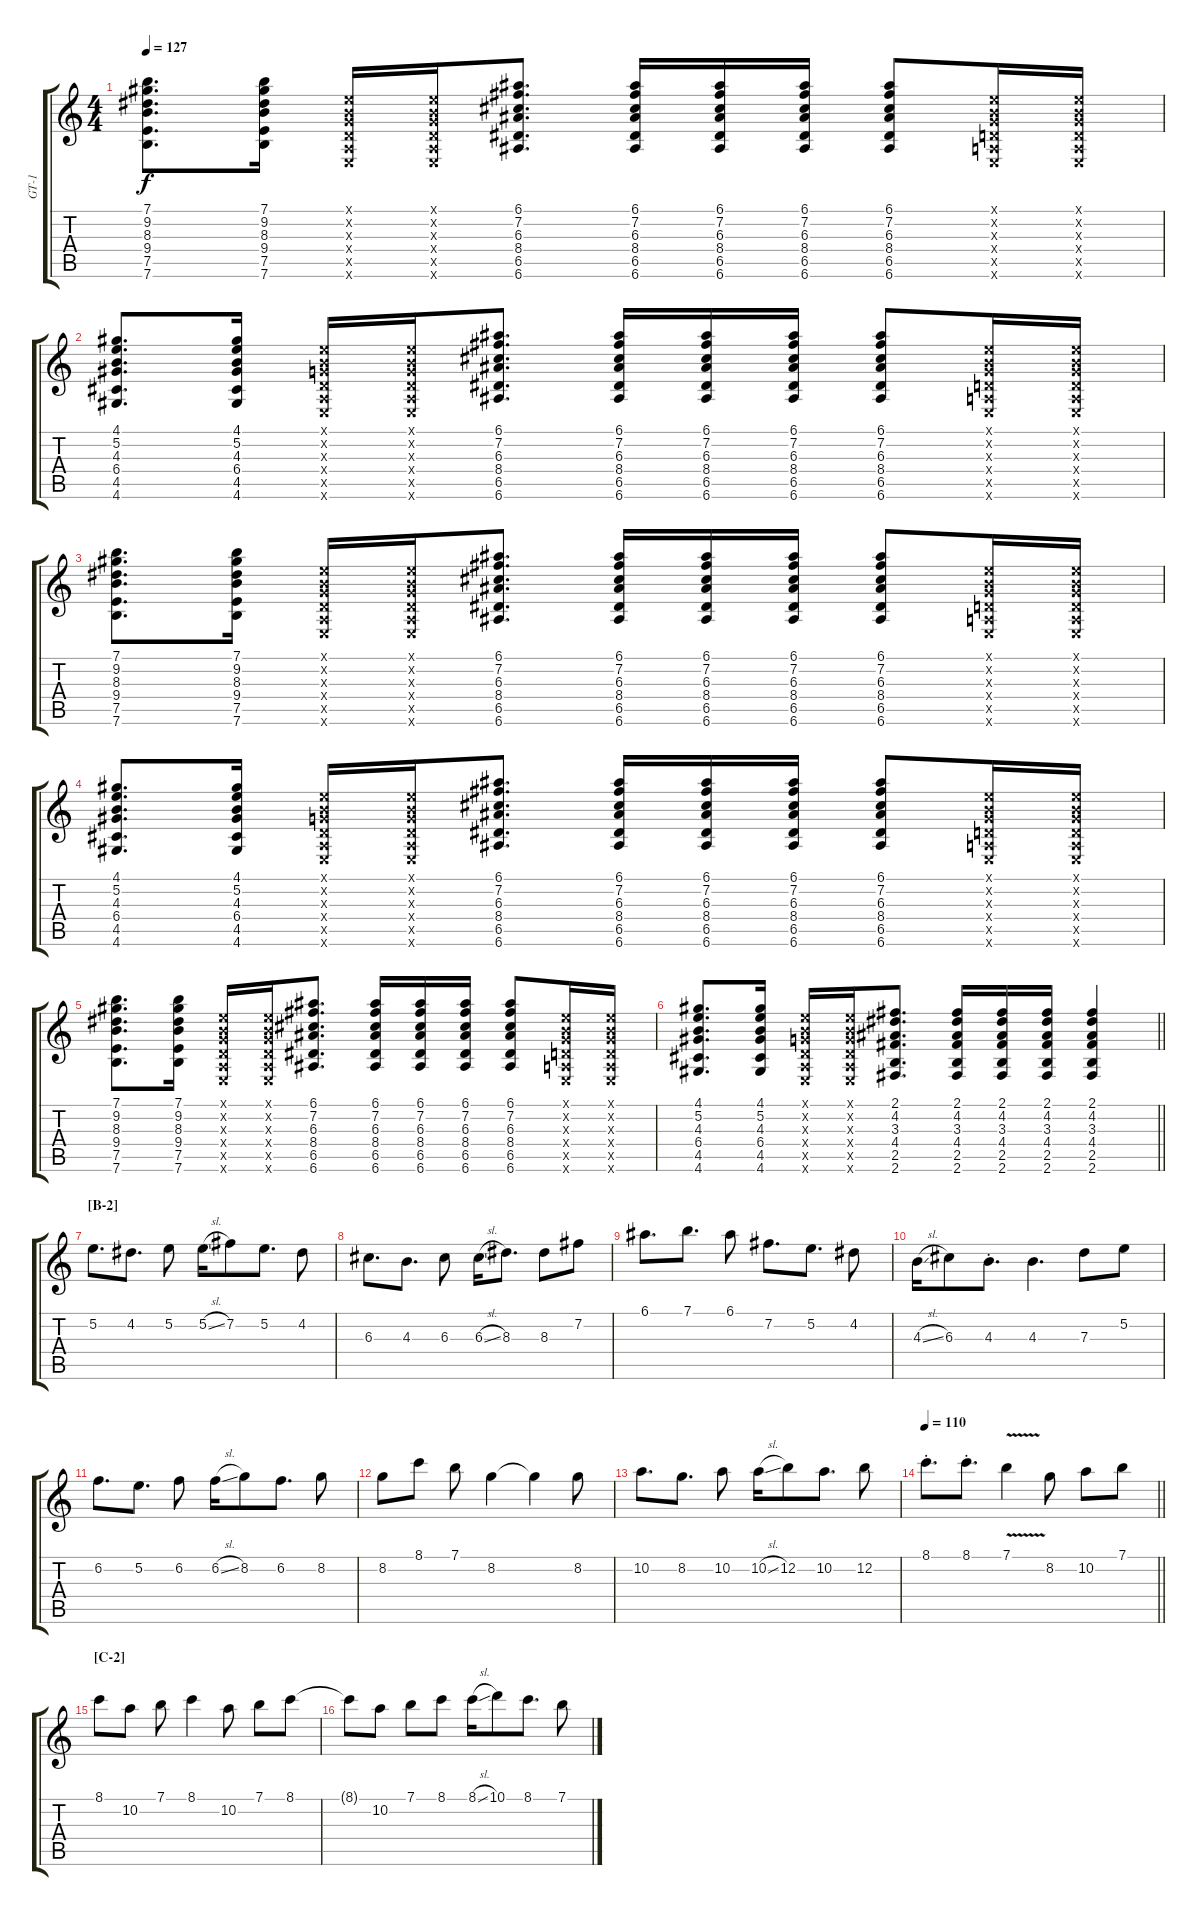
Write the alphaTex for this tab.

\track ("GT-1" "GT-1") {instrument acousticguitarsteel}
\staff {score tabs}
\tuning (E4 B3 G3 D3 A2 E2) {hide}
\ts (4 4)
\tempo 127
\clef g2
\ks c
(7.1 9.2 8.3 9.4 7.5 7.6).8{d dy f} (7.1 9.2 8.3 9.4 7.5 7.6).16 (0.1{x} 0.2{x} 0.3{x} 0.4{x} 0.5{x} 0.6{x}).16 (0.1{x} 0.2{x} 0.3{x} 0.4{x} 0.5{x} 0.6{x}).16 (6.1 7.2 6.3 8.4 6.5 6.6).8{d} (6.1 7.2 6.3 8.4 6.5 6.6).16 (6.1 7.2 6.3 8.4 6.5 6.6).16 (6.1 7.2 6.3 8.4 6.5 6.6).16 (6.1 7.2 6.3 8.4 6.5 6.6).8 (0.1{x} 0.2{x} 0.3{x} 0.4{x} 0.5{x} 0.6{x}).16 (0.1{x} 0.2{x} 0.3{x} 0.4{x} 0.5{x} 0.6{x}).16 |
(4.1 5.2 4.3 6.4 4.5 4.6).8{d} (4.1 5.2 4.3 6.4 4.5 4.6).16 (0.1{x} 0.2{x} 0.3{x} 0.4{x} 0.5{x} 0.6{x}).16 (0.1{x} 0.2{x} 0.3{x} 0.4{x} 0.5{x} 0.6{x}).16 (6.1 7.2 6.3 8.4 6.5 6.6).8{d} (6.1 7.2 6.3 8.4 6.5 6.6).16 (6.1 7.2 6.3 8.4 6.5 6.6).16 (6.1 7.2 6.3 8.4 6.5 6.6).16 (6.1 7.2 6.3 8.4 6.5 6.6).8 (0.1{x} 0.2{x} 0.3{x} 0.4{x} 0.5{x} 0.6{x}).16 (0.1{x} 0.2{x} 0.3{x} 0.4{x} 0.5{x} 0.6{x}).16 |
(7.1 9.2 8.3 9.4 7.5 7.6).8{d} (7.1 9.2 8.3 9.4 7.5 7.6).16 (0.1{x} 0.2{x} 0.3{x} 0.4{x} 0.5{x} 0.6{x}).16 (0.1{x} 0.2{x} 0.3{x} 0.4{x} 0.5{x} 0.6{x}).16 (6.1 7.2 6.3 8.4 6.5 6.6).8{d} (6.1 7.2 6.3 8.4 6.5 6.6).16 (6.1 7.2 6.3 8.4 6.5 6.6).16 (6.1 7.2 6.3 8.4 6.5 6.6).16 (6.1 7.2 6.3 8.4 6.5 6.6).8 (0.1{x} 0.2{x} 0.3{x} 0.4{x} 0.5{x} 0.6{x}).16 (0.1{x} 0.2{x} 0.3{x} 0.4{x} 0.5{x} 0.6{x}).16 |
(4.1 5.2 4.3 6.4 4.5 4.6).8{d} (4.1 5.2 4.3 6.4 4.5 4.6).16 (0.1{x} 0.2{x} 0.3{x} 0.4{x} 0.5{x} 0.6{x}).16 (0.1{x} 0.2{x} 0.3{x} 0.4{x} 0.5{x} 0.6{x}).16 (6.1 7.2 6.3 8.4 6.5 6.6).8{d} (6.1 7.2 6.3 8.4 6.5 6.6).16 (6.1 7.2 6.3 8.4 6.5 6.6).16 (6.1 7.2 6.3 8.4 6.5 6.6).16 (6.1 7.2 6.3 8.4 6.5 6.6).8 (0.1{x} 0.2{x} 0.3{x} 0.4{x} 0.5{x} 0.6{x}).16 (0.1{x} 0.2{x} 0.3{x} 0.4{x} 0.5{x} 0.6{x}).16 |
(7.1 9.2 8.3 9.4 7.5 7.6).8{d} (7.1 9.2 8.3 9.4 7.5 7.6).16 (0.1{x} 0.2{x} 0.3{x} 0.4{x} 0.5{x} 0.6{x}).16 (0.1{x} 0.2{x} 0.3{x} 0.4{x} 0.5{x} 0.6{x}).16 (6.1 7.2 6.3 8.4 6.5 6.6).8{d} (6.1 7.2 6.3 8.4 6.5 6.6).16 (6.1 7.2 6.3 8.4 6.5 6.6).16 (6.1 7.2 6.3 8.4 6.5 6.6).16 (6.1 7.2 6.3 8.4 6.5 6.6).8 (0.1{x} 0.2{x} 0.3{x} 0.4{x} 0.5{x} 0.6{x}).16 (0.1{x} 0.2{x} 0.3{x} 0.4{x} 0.5{x} 0.6{x}).16 |
\barLineRight lightlight
(4.1 5.2 4.3 6.4 4.5 4.6).8{d} (4.1 5.2 4.3 6.4 4.5 4.6).16 (0.1{x} 0.2{x} 0.3{x} 0.4{x} 0.5{x} 0.6{x}).16 (0.1{x} 0.2{x} 0.3{x} 0.4{x} 0.5{x} 0.6{x}).16 (2.1 4.2 3.3 4.4 2.5 2.6).8{d} (2.1 4.2 3.3 4.4 2.5 2.6).16 (2.1 4.2 3.3 4.4 2.5 2.6).16 (2.1 4.2 3.3 4.4 2.5 2.6).16 (2.1 4.2 3.3 4.4 2.5 2.6).4 |
\section ("" "[B-2]")
5.2.8{d} 4.2.8{d} 5.2.8 5.2{sl}.16 7.2.8 5.2.8{d} 4.2.8 |
6.3.8{d} 4.3.8{d} 6.3.8 6.3{sl}.16 8.3.8{d} 8.3.8 7.2.8 |
6.1.8{d} 7.1.8{d} 6.1.8 7.2.8{d} 5.2.8{d} 4.2.8 |
4.3{sl}.16 6.3.8 4.3{st}.8{d} 4.3.4{d} 7.3.8 5.2.8 |
6.2.8{d} 5.2.8{d} 6.2.8 6.2{sl}.16 8.2.8 6.2.8{d} 8.2.8 |
8.2.8 8.1.8 7.1.8 8.2.4 8.2{t}.4 8.2.8 |
10.2.8{d} 8.2.8{d} 10.2.8 10.2{sl}.16 12.2.8 10.2.8{d} 12.2.8 |
\tempo 110
\barLineRight lightlight
8.1{st}.8{d} 8.1{st}.8{d} 7.1{v}.4 8.2.8 10.2.8 7.1.8 |
\section ("" "[C-2]")
8.1.8 10.2.8 7.1.8 8.1.4 10.2.8 7.1.8 8.1.8 |
8.1{t}.8 10.2.8 7.1.8 8.1.8 8.1{sl}.16 10.1.8 8.1.8{d} 7.1.8
